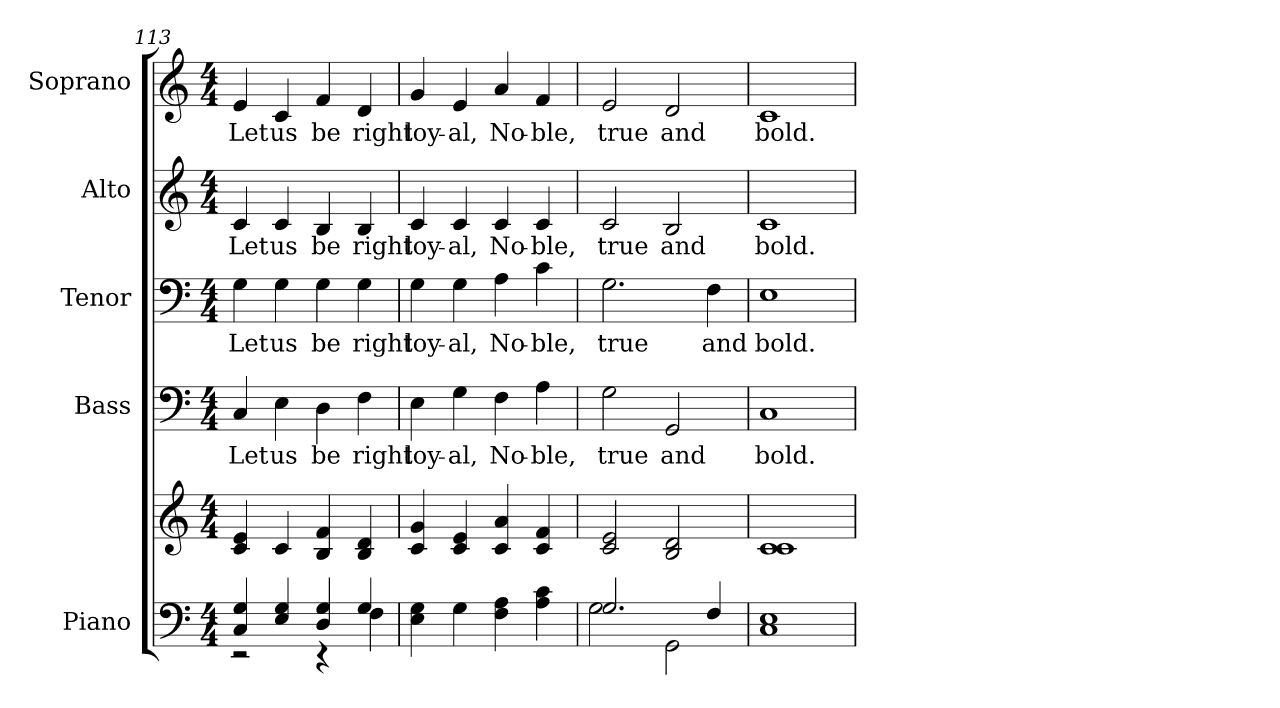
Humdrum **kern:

**kern	**kern	**kern	**text	**kern	**text	**kern	**text	**kern	**text
*part5	*part5	*part4	*part4	*part3	*part3	*part2	*part2	*part1	*part1
*staff6	*staff5	*staff4	*staff4	*staff3	*staff3	*staff2	*staff2	*staff1	*staff1
*I"Piano	*	*I"Bass	*	*I"Tenor	*	*I"Alto	*	*I"Soprano	*
*I'Pno.	*	*I'B.	*	*I'T.	*	*I'A.	*	*I'S.	*
*clefF4	*clefG2	*clefF4	*	*clefF4	*	*clefG2	*	*clefG2	*
*k[]	*k[]	*k[]	*	*k[]	*	*k[]	*	*k[]	*
*C:	*C:	*C:	*	*C:	*	*C:	*	*C:	*
*M4/4	*M4/4	*M4/4	*	*M4/4	*	*M4/4	*	*M4/4	*
=113	=113	=113	=113	=113	=113	=113	=113	=113	=113
*^	*	*	*	*	*	*	*	*	*
!	!	!	!	!LO:LY:b:color=#000000	!	!	!	!	!	!
!	!	!	!	!	!	!LO:LY:b:color=#000000	!	!	!	!
!	!	!	!	!	!	!	!	!LO:LY:b:color=#000000	!	!
!	!	!	!	!	!	!	!	!	!	!LO:LY:b:color=#000000
4Ci/ 4Gi	2r	4ci/ 4ei	4Ci/	Let	4Gi\	Let	4ci/	Let	4ei/	Let
!	!	!	!	!LO:LY:b:color=#000000	!	!	!	!	!	!
!	!	!	!	!	!	!LO:LY:b:color=#000000	!	!	!	!
!	!	!	!	!	!	!	!	!LO:LY:b:color=#000000	!	!
!	!	!	!	!	!	!	!	!	!	!LO:LY:b:color=#000000
4Ei/ 4Gi	.	4ci/	4Ei\	us	4Gi\	us	4ci/	us	4ci/	us
!	!	!	!	!LO:LY:b:color=#000000	!	!	!	!	!	!
!	!	!	!	!	!	!LO:LY:b:color=#000000	!	!	!	!
!	!	!	!	!	!	!	!	!LO:LY:b:color=#000000	!	!
!	!	!	!	!	!	!	!	!	!	!LO:LY:b:color=#000000
4Di/ 4Gi	4r	4Bi/ 4fi	4Di\	be	4Gi\	be	4Bi/	be	4fi/	be
!	!	!	!	!LO:LY:b:color=#000000	!	!	!	!	!	!
!	!	!	!	!	!	!LO:LY:b:color=#000000	!	!	!	!
!	!	!	!	!	!	!	!	!LO:LY:b:color=#000000	!	!
!	!	!	!	!	!	!	!	!	!	!LO:LY:b:color=#000000
4Gi/	4Fi\	4Bi/ 4di	4Fi\	right	4Gi\	right	4Bi/	right	4di/	right
*v	*v	*	*	*	*	*	*	*	*	*
!!LO:PB:g=z
=114	=114	=114	=114	=114	=114	=114	=114	=114	=114
*^	*	*	*	*	*	*	*	*	*
!	!	!	!	!LO:LY:b:color=#000000	!	!	!	!	!	!
*v	*v	*	*	*	*	*	*	*	*	*
*^	*	*	*	*	*	*	*	*	*
!	!	!	!	!	!	!LO:LY:b:color=#000000	!	!	!	!
*v	*v	*	*	*	*	*	*	*	*	*
*^	*	*	*	*	*	*	*	*	*
!	!	!	!	!	!	!	!	!LO:LY:b:color=#000000	!	!
*v	*v	*	*	*	*	*	*	*	*	*
*^	*	*	*	*	*	*	*	*	*
!	!	!	!	!	!	!	!	!	!	!LO:LY:b:color=#000000
*v	*v	*	*	*	*	*	*	*	*	*
4Ei\ 4Gi	4ci/ 4gi	4Ei\	loy-	4Gi\	loy-	4ci/	loy-	4gi/	loy-
!	!	!	!LO:LY:b:color=#000000	!	!	!	!	!	!
!	!	!	!	!	!LO:LY:b:color=#000000	!	!	!	!
!	!	!	!	!	!	!	!LO:LY:b:color=#000000	!	!
!	!	!	!	!	!	!	!	!	!LO:LY:b:color=#000000
4Gi\	4ci/ 4ei	4Gi\	-al,	4Gi\	-al,	4ci/	-al,	4ei/	-al,
!	!	!	!LO:LY:b:color=#000000	!	!	!	!	!	!
!	!	!	!	!	!LO:LY:b:color=#000000	!	!	!	!
!	!	!	!	!	!	!	!LO:LY:b:color=#000000	!	!
!	!	!	!	!	!	!	!	!	!LO:LY:b:color=#000000
4Fi\ 4Ai	4ci/ 4ai	4Fi\	No-	4Ai\	No-	4ci/	No-	4ai/	No-
!	!	!	!LO:LY:b:color=#000000	!	!	!	!	!	!
!	!	!	!	!	!LO:LY:b:color=#000000	!	!	!	!
!	!	!	!	!	!	!	!LO:LY:b:color=#000000	!	!
!	!	!	!	!	!	!	!	!	!LO:LY:b:color=#000000
4Ai\ 4ci	4ci/ 4fi	4Ai\	-ble,	4ci\	-ble,	4ci/	-ble,	4fi/	-ble,
=115	=115	=115	=115	=115	=115	=115	=115	=115	=115
*^	*	*	*	*	*	*	*	*	*
!	!	!	!	!LO:LY:b:color=#000000	!	!	!	!	!	!
!	!	!	!	!	!	!LO:LY:b:color=#000000	!	!	!	!
!	!	!	!	!	!	!	!	!LO:LY:b:color=#000000	!	!
!	!	!	!	!	!	!	!	!	!	!LO:LY:b:color=#000000
2.Gi/	2Gi\	2ci/ 2ei	2Gi\	true	2.Gi\	true	2ci/	true	2ei/	true
!	!	!	!	!LO:LY:b:color=#000000	!	!	!	!	!	!
!	!	!	!	!	!	!	!	!LO:LY:b:color=#000000	!	!
!	!	!	!	!	!	!	!	!	!	!LO:LY:b:color=#000000
.	2GGi\	2Bi/ 2di	2GGi/	and	.	.	2Bi/	and	2di/	and
!	!	!	!	!	!	!LO:LY:b:color=#000000	!	!	!	!
4Fi/	.	.	.	.	4Fi\	and	.	.	.	.
*v	*v	*	*	*	*	*	*	*	*	*
=116	=116	=116	=116	=116	=116	=116	=116	=116	=116
!	!	!	!LO:LY:b:color=#000000	!	!	!	!	!	!
!	!	!	!	!	!LO:LY:b:color=#000000	!	!	!	!
!	!	!	!	!	!	!	!LO:LY:b:color=#000000	!	!
!	!	!	!	!	!	!	!	!	!LO:LY:b:color=#000000
1Ci 1Ei	1ci 1ci	1Ci	bold.	1Ei	bold.	1ci	bold.	1ci	bold.
=	=	=	=	=	=	=	=	=	=
*-	*-	*-	*-	*-	*-	*-	*-	*-	*-
